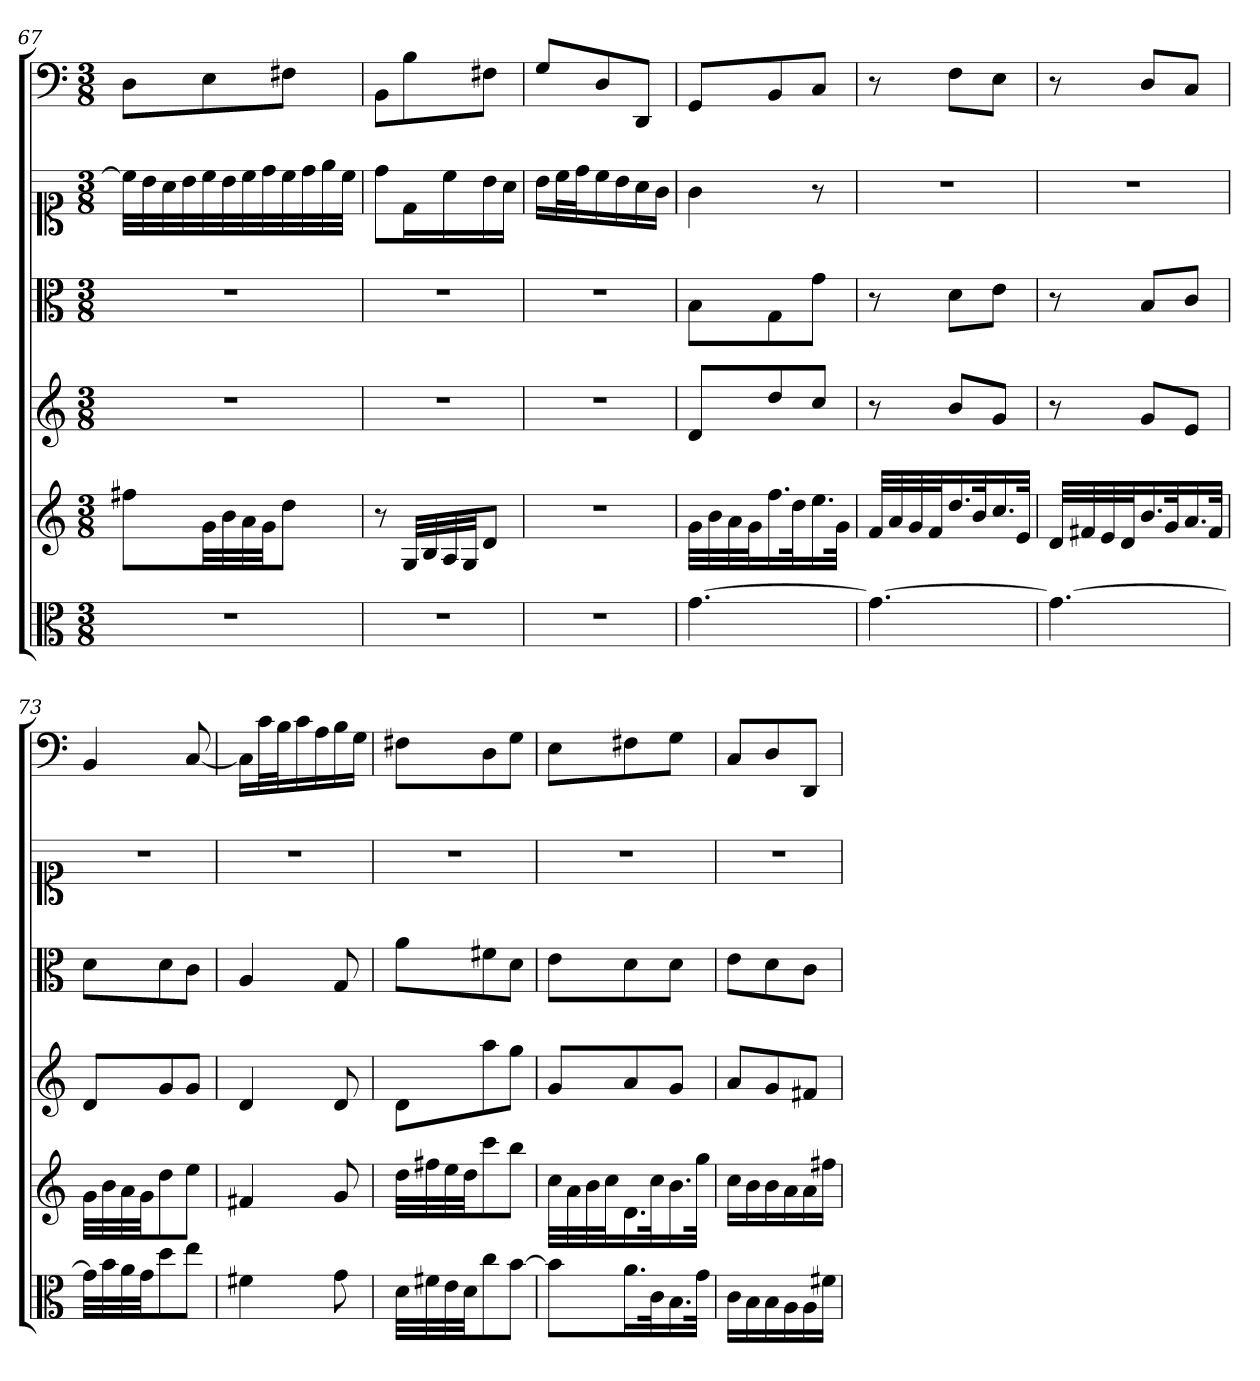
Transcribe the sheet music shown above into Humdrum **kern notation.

**kern	**kern	**kern	**kern	**kern	**kern
*part6	*part5	*part4	*part3	*part2	*part1
*staff6	*staff5	*staff4	*staff3	*staff2	*staff1
*clefC3	*	*	*clefC3	*clefC1	*clefF4
*k[]	*k[]	*k[]	*k[]	*k[]	*k[]
*C:	*C:	*C:	*C:	*C:	*C:
*M3/8	*M3/8	*M3/8	*M3/8	*M3/8	*M3/8
=67	=67	=67	=67	=67	=67
4.r	8ff#XL	4.r	4.r	32cc\LLL]	8D\L
.	.	.	.	32b\	.
.	.	.	.	32a\	.
.	.	.	.	32b\	.
.	32gLL	.	.	32cc\	8E\
.	32b	.	.	32b\	.
.	32a	.	.	32cc\	.
.	32gJJ	.	.	32dd\	.
.	8ddJ	.	.	32cc\	8F#X\J
.	.	.	.	32dd\	.
.	.	.	.	32ee\	.
.	.	.	.	32cc\JJJ	.
=68	=68	=68	=68	=68	=68
4.r	8r	4.r	4.r	8dd\L	8BB\L
.	32GLLL	.	.	16d\L	8B\
.	32B	.	.	.	.
.	32A	.	.	16cc\	.
.	32GJJ	.	.	.	.
.	8dJ	.	.	16b\	8F#X\J
.	.	.	.	16a\JJ	.
=69	=69	=69	=69	=69	=69
4.r	4.r	4.r	4.r	16b\LL	8G/L
.	.	.	.	32cc\L	.
.	.	.	.	32dd\J	.
.	.	.	.	16cc\	8D/
.	.	.	.	16b\	.
.	.	.	.	16a\	8DD/J
.	.	.	.	16g\JJ	.
=70	=70	=70	=70	=70	=70
[4.g	32gLLL	8dL	8B\L	4g	8GG/L
.	32b	.	.	.	.
.	32a	.	.	.	.
.	32gJ	.	.	.	.
.	16.ff	8dd	8G\	.	8BB/
.	32ddK	.	.	.	.
.	16.ee	8ccJ	8g\J	8r	8C/J
.	32gJJk	.	.	.	.
=71	=71	=71	=71	=71	=71
4.g_	32fLLL	8r	8r	4.r	8r
.	32a	.	.	.	.
.	32g	.	.	.	.
.	32fJ	.	.	.	.
.	16.dd	8bL	8d\L	.	8F\L
.	32bK	.	.	.	.
.	16.cc	8gJ	8e\J	.	8E\J
.	32eJJk	.	.	.	.
=72	=72	=72	=72	=72	=72
4.g_	32dLLL	8r	8r	4.r	8r
.	32f#X	.	.	.	.
.	32e	.	.	.	.
.	32dJ	.	.	.	.
.	16.b	8gL	8B/L	.	8D/L
.	32gK	.	.	.	.
.	16.a	8eJ	8c/J	.	8C/J
.	32f#JJk	.	.	.	.
=73	=73	=73	=73	=73	=73
32g\LLL]	32gLLL	8dL	8d\L	4.r	4BB
32b\	32b	.	.	.	.
32a\	32a	.	.	.	.
32g\JJ	32gJJ	.	.	.	.
8dd\	8dd	8g	8d\	.	.
8ee\J	8eeJ	8gJ	8c\J	.	[8C
=74	=74	=74	=74	=74	=74
4f#X	4f#X	4d	4A	4.r	16C\LL]
.	.	.	.	.	32c\L
.	.	.	.	.	32B\J
.	.	.	.	.	16c\
.	.	.	.	.	16A\
8g	8g	8d	8G	.	16B\
.	.	.	.	.	16G\JJ
=75	=75	=75	=75	=75	=75
32d\LLL	32ddLLL	8dL	8a\L	4.r	8F#X\L
32f#X\	32ff#X	.	.	.	.
32e\	32ee	.	.	.	.
32d\JJ	32ddJJ	.	.	.	.
8cc\	8ccc	8aa	8f#X\	.	8D\
[8b\J	8bbJ	8ggJ	8d\J	.	8G\J
=76	=76	=76	=76	=76	=76
8b\L]	32ccLLL	8gL	8e\L	4.r	8E\L
.	32a	.	.	.	.
.	32b	.	.	.	.
.	32ccJ	.	.	.	.
16.a\L	16.d	8a	8d\	.	8F#X\
32c\K	32ccK	.	.	.	.
16.B\	16.b	8gJ	8d\J	.	8G\J
32g\JJk	32ggJJk	.	.	.	.
=77	=77	=77	=77	=77	=77
16c\LL	16ccLL	8aL	8e\L	4.r	8C/L
16B\	16b	.	.	.	.
16B\	16b	8g	8d\	.	8D/
16A\	16a	.	.	.	.
16A\	16a	8f#XJ	8c\J	.	8DD/J
16f#X\JJ	16ff#XJJ	.	.	.	.
=	=	=	=	=	=
*-	*-	*-	*-	*-	*-
